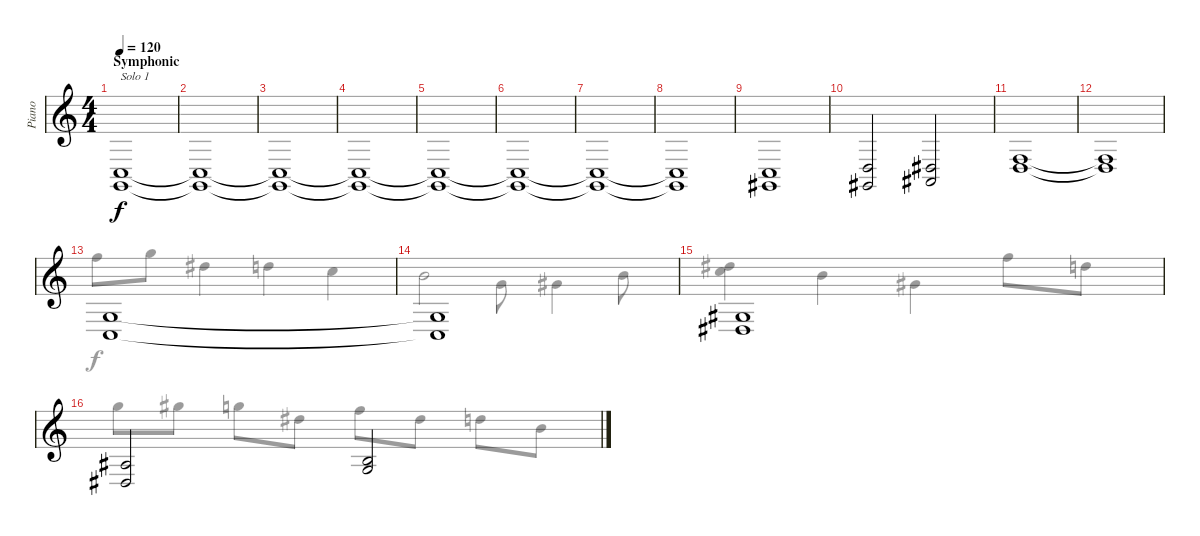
\track ("Piano" "Piano") {instrument acousticgrandpiano}
\staff {score}
\tuning (E4 B3 G3 D3 A2 E2) {hide}
\voice
\ts (4 4)
\section ("" "Symphonic")
\tempo 120
\clef g2
\ks c
(3.5 3.6).1{txt "Solo 1" dy f} |
(3.5{t} 3.6{t}).1 |
(3.5{t} 3.6{t}).1 |
(3.5{t} 3.6{t}).1 |
(3.5{t} 3.6{t}).1 |
(3.5{t} 3.6{t}).1 |
(3.5{t} 3.6{t}).1 |
(3.5{t} 3.6{t}).1 |
(3.5 4.6).1 |
(5.5 4.6).2 (6.5 6.6).2 |
(8.5 10.6).1 |
(8.5{t} 10.6{t}).1 |
(10.5 8.6).1 |
(10.5{t} 8.6{t}).1 |
(11.5 11.6).1 |
(13.5 11.6).2 (9.4 15.6).2
\voice
\clef g2
\ottava regular
\simile none
\ks c
|
|
|
|
|
|
|
|
|
|
|
|
13.1.8 15.1.8 16.2.4 15.2.4 13.2.4 |
12.2.2 12.3.8 13.3.4 16.3.8 |
(16.2 17.3).4 16.3.4 13.3.4 18.2.8 19.3.8 |
20.2.8 21.2.8 20.2.8 20.3.8 22.3.8 20.3.8 19.3.8 21.4.8
